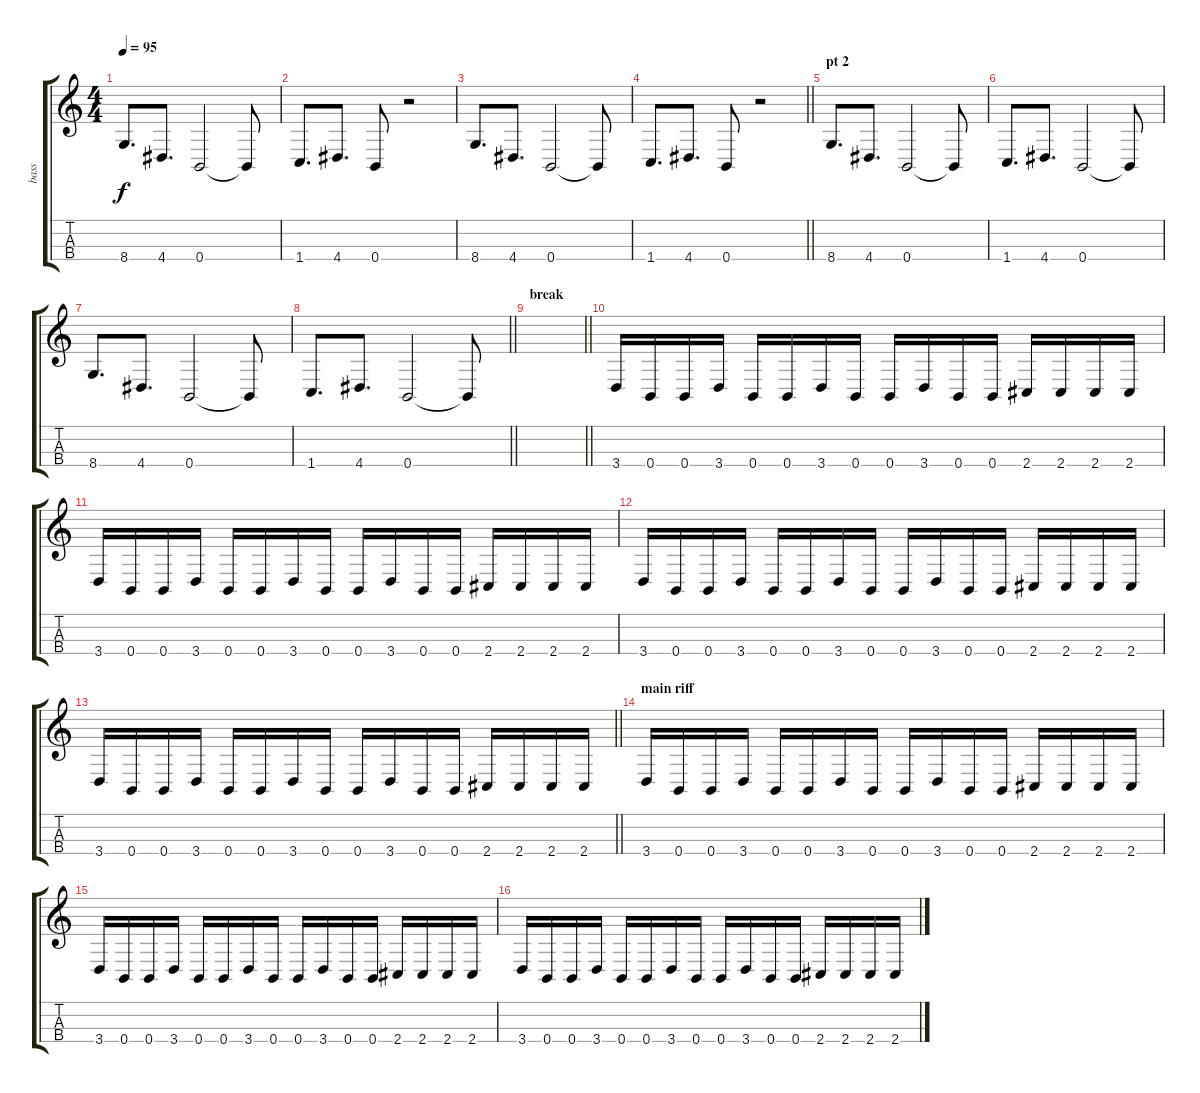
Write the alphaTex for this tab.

\track ("bass" "bass") {instrument electricbassfinger}
\staff {score tabs}
\tuning (E3 B2 Gb2 B1) {hide}
\ts (4 4)
\section ("" "")
\tempo 95
\clef g2
\ks c
8.4.8{d dy f} 4.4.8{d} 0.4.2 0.4{t}.8 |
1.4.8{d} 4.4.8{d} 0.4.8 r.2 |
8.4.8{d} 4.4.8{d} 0.4.2 0.4{t}.8 |
\barLineRight lightlight
1.4.8{d} 4.4.8{d} 0.4.8 r.2 |
\section ("" "pt 2")
8.4.8{d} 4.4.8{d} 0.4.2 0.4{t}.8 |
1.4.8{d} 4.4.8{d} 0.4.2 0.4{t}.8 |
8.4.8{d} 4.4.8{d} 0.4.2 0.4{t}.8 |
\barLineRight lightlight
1.4.8{d} 4.4.8{d} 0.4.2 0.4{t}.8 |
\section ("" "break")
\barLineRight lightlight
|
\section ("" "")
3.4.16 0.4.16 0.4.16 3.4.16 0.4.16 0.4.16 3.4.16 0.4.16 0.4.16 3.4.16 0.4.16 0.4.16 2.4.16 2.4.16 2.4.16 2.4.16 |
3.4.16 0.4.16 0.4.16 3.4.16 0.4.16 0.4.16 3.4.16 0.4.16 0.4.16 3.4.16 0.4.16 0.4.16 2.4.16 2.4.16 2.4.16 2.4.16 |
3.4.16 0.4.16 0.4.16 3.4.16 0.4.16 0.4.16 3.4.16 0.4.16 0.4.16 3.4.16 0.4.16 0.4.16 2.4.16 2.4.16 2.4.16 2.4.16 |
\barLineRight lightlight
3.4.16 0.4.16 0.4.16 3.4.16 0.4.16 0.4.16 3.4.16 0.4.16 0.4.16 3.4.16 0.4.16 0.4.16 2.4.16 2.4.16 2.4.16 2.4.16 |
\section ("" "main riff")
3.4.16 0.4.16 0.4.16 3.4.16 0.4.16 0.4.16 3.4.16 0.4.16 0.4.16 3.4.16 0.4.16 0.4.16 2.4.16 2.4.16 2.4.16 2.4.16 |
3.4.16 0.4.16 0.4.16 3.4.16 0.4.16 0.4.16 3.4.16 0.4.16 0.4.16 3.4.16 0.4.16 0.4.16 2.4.16 2.4.16 2.4.16 2.4.16 |
3.4.16 0.4.16 0.4.16 3.4.16 0.4.16 0.4.16 3.4.16 0.4.16 0.4.16 3.4.16 0.4.16 0.4.16 2.4.16 2.4.16 2.4.16 2.4.16
